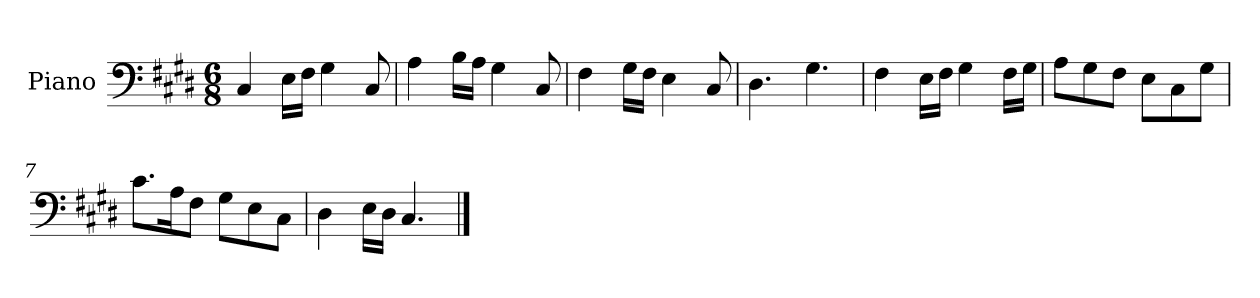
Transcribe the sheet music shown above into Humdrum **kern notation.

**kern
*part1
*staff1
*I"Piano
*I'Pno
*clefF4
*k[f#c#g#d#]
*c#:
*M6/8
=1
4C#/
16E\LL
16F#\JJ
4G#\
8C#/
=2
4A\
16B\LL
16A\JJ
4G#\
8C#/
=3
4F#\
16G#\LL
16F#\JJ
4E\
8C#/
=4
4.D#\
4.G#\
=5
4F#\
16E\LL
16F#\JJ
4G#\
16F#\LL
16G#\JJ
=6
8A\L
8G#\
8F#\J
8E\L
8C#\
8G#\J
=7
8.c#\L
16A\K
8F#\J
8G#\L
8E\
8C#\J
=8
4D#\
16E\LL
16D#\JJ
4.C#/
==
*-
